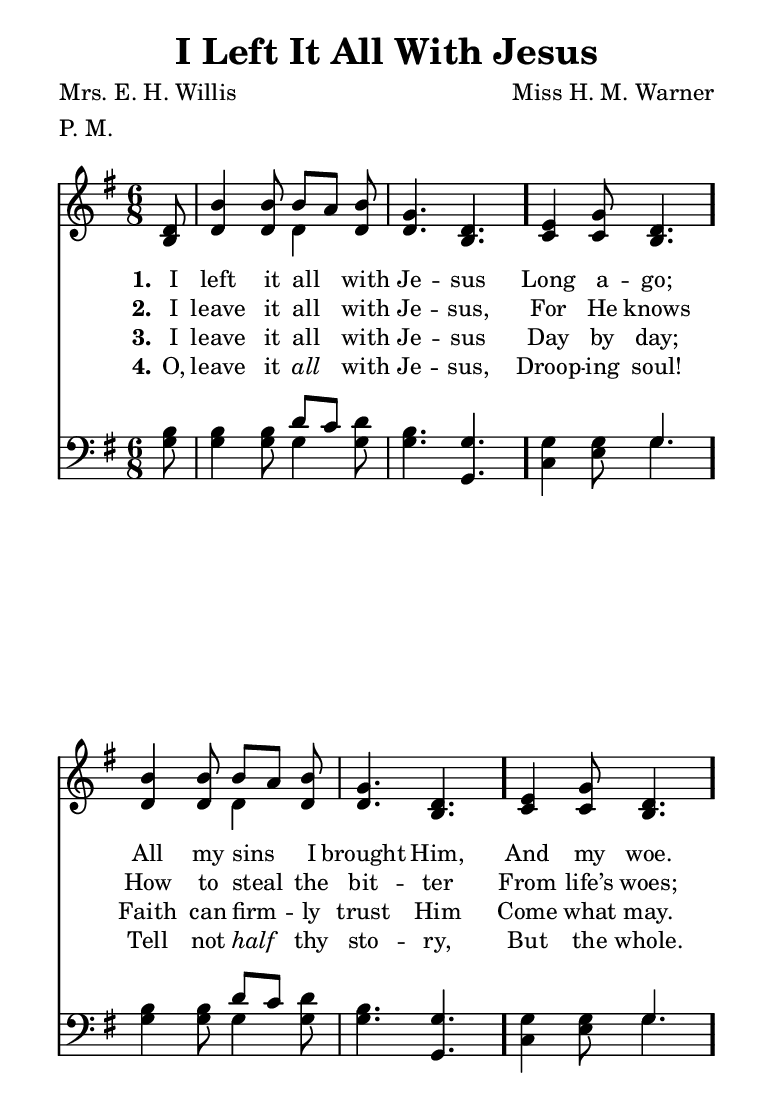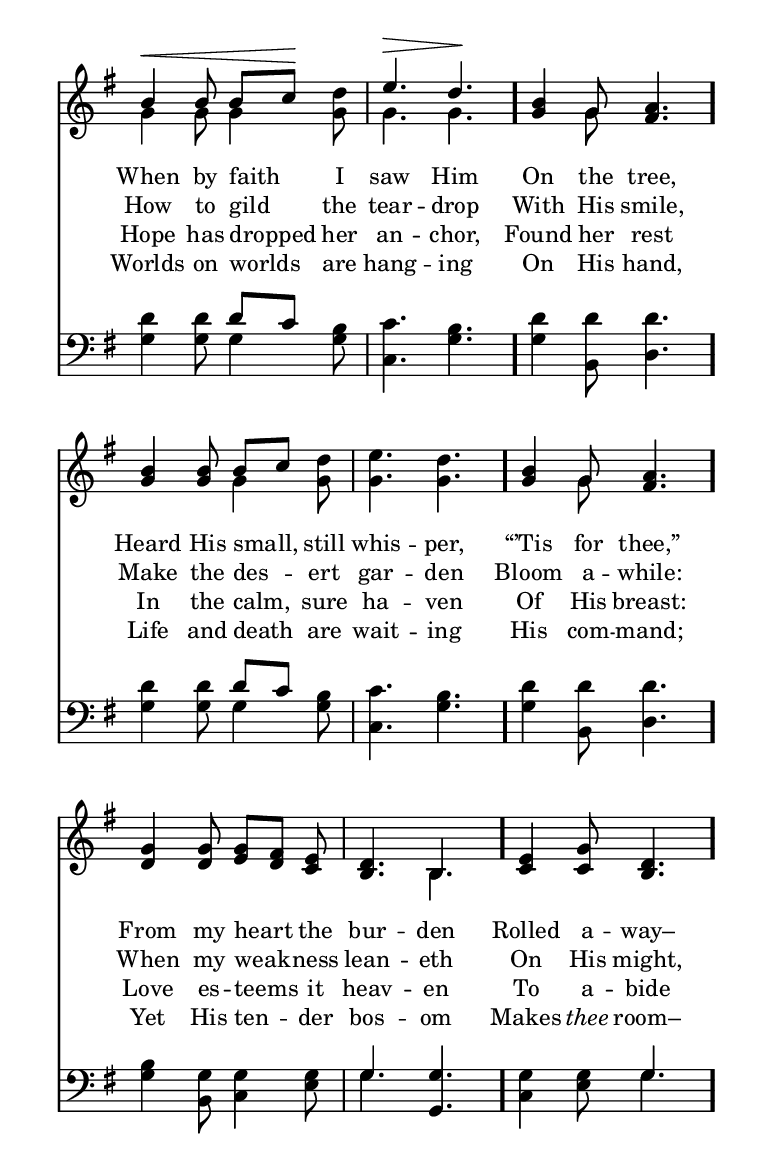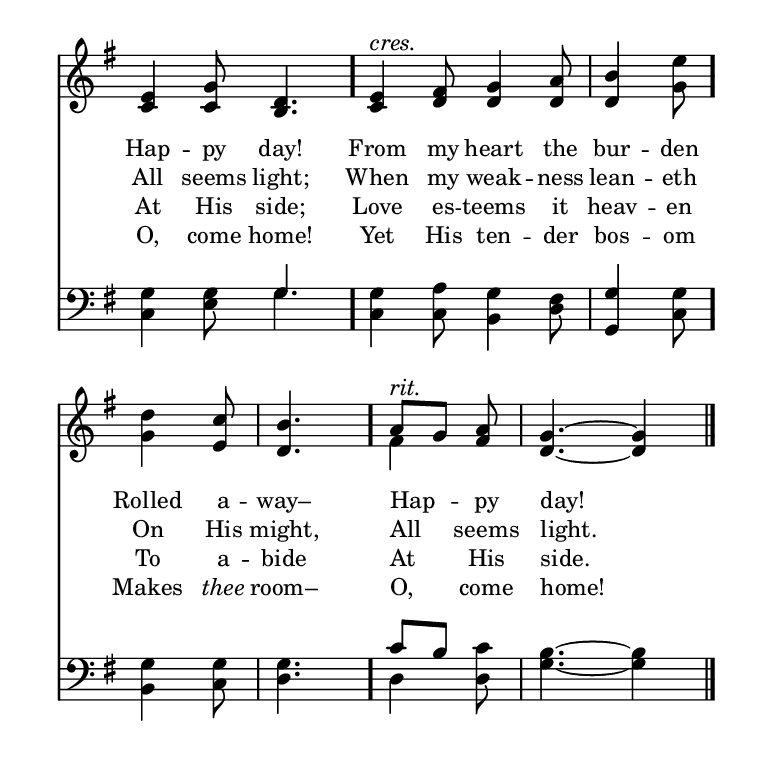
\include "common/global.ily"
\paper {
  \include "common/paper.ily"
}

\header{
  hymnnumber = "225"
  title = "I Left It All With Jesus"
  tunename = ""
  meter = "P. M."
  poet = "Mrs. E. H. Willis"
  composer = "Miss H. M. Warner"
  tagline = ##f
}

global = {
  \include "common/overrides.ily"
  \override Staff.TimeSignature.style = #'numbered
  \time 6/8
  \override Score.MetronomeMark.transparent = ##t % hide all fermata changes too
  \tempo 4=80
  \key g \major
  \partial 8
  \autoBeamOff
}

notesSoprano = {
\global
\relative c' {

  d8 | b'4 b8 b[ a] b | g4. d |
  e4 g8 d4. |
  b'4 b8 b[ a] b | g4. d |
  e4 g8 d4. |
  b'4^\< b8 b[ c]\! d | e4.^\> d\!
  b4 g8 a4. |
  b4 b8 b[ c] d | e4. d
  b4 g8 a4. |
  g4 g8 g[ fis] e | d4. b |
  e4 g8 d4. |
  e4 g8 d4. |
  e4^\markup{\italic cres.} fis8 g4 a8 | b4 e8
  d4 c8 | b4.
  a8^\markup{\italic rit.}[ g] a | g4. ~ g4

  \bar "|."

}
}

notesAlto = {
\global
\relative e' {

  b8 | d4 d8 d4 d8 | d4. b |
  c4 c8 b4. |
  d4 d8 d4 d8 | d4. b |
  c4 c8 b4. |
  g'4 g8 g4 g8 | g4. g |
  g4 g8 fis4. |
  g4 g8 g4 g8 | g4. g |
  g4 g8 fis4. |
  d4 d8 e8[ d] c8 | b4. b |
  c4 c8 b4. |
  c4 c8 b4. |
  c4 d8 d4 d8 | d4 g8
  g4 e8 | d4.
  fis4 fis8 | d4. ~ d4

}
}

notesTenor = {
\global
\relative a {

  b8 | b4 b8 d[ c] d | b4. g |
  g4 g8 g4. |
  b4 b8 d[ c] d | b4. g |
  g4 g8 g4. |
  d'4 d8 d[ c] b | c4. b4. |
  d4 d8 d4. |
  d4 d8 d[ c] b | c4. b4. |
  d4 d8 d4. |
  b4 g8 g4 g8 | g4. g |
  g4 g8 g4. |
  g4 g8 g4. |
  g4 a8 g4 fis8 | g4 g8
  g4 g8 | g4.
  c8[ b] c | b4. ~ b4

}
}

notesBass = {
\global
\relative f {

  g8 | g4 g8 g4 g8 | g4. g, |
  c4 e8 g4. |
  g4 g8 g4 g8 | g4. g, |
  c4 e8 g4. |
  g4 g8 g4 g8 | c,4. g' |
  g4 b,8 d4. |
  g4 g8 g4 g8 | c,4. g' |
  g4 b,8 d4. |
  g4 b,8 c4 e8 | g4. g, |
  c4 e8 g4. |
  c,4 e8 g4. |
  c,4 c8 b4 d8 | g,4 c8
  b4 c8 | d4.
  d4 d8 | g4. ~ g4

}
}

wordsA = \lyricmode {
\set stanza = "1."

I left it all with Je -- sus \bar "."
Long a -- go; \bar "."
All my sins I brought Him, \bar "."
And my woe. \bar "."
When by faith I saw Him \bar "."
On the tree, \bar "."
Heard His small, still whis -- per, \bar "."
“’Tis for thee,” \bar "."
%{HIDE>%} From my heart the bur -- den \bar "."
Rolled a -- way– \bar "."
Hap -- py day! \bar "." %{<HIDE%}
From my heart the bur -- den \bar "."
Rolled a -- way– \bar "."
Hap -- py day! \bar "."

}

wordsB = \lyricmode {
\set stanza = "2."

I leave it all with Je -- sus,
For He knows
How to steal the bit -- ter
From life’s woes;
How to gild the tear -- drop
With His smile,
Make the des -- ert gar -- den
Bloom a -- while:
%{HIDE>%} When my weak -- ness lean -- eth
On His might,
All seems light; %{<HIDE%}
When my weak -- ness lean -- eth
On His might,
All seems light.

}

wordsC = \lyricmode {
\set stanza = "3."

I leave it all with Je -- sus
Day by day;
Faith can firm -- ly trust Him
Come what may.
Hope has dropped her an -- chor,
Found her rest
In the calm, sure ha -- ven
Of His breast:
%{HIDE>%} Love es -- teems it heav -- en
To a -- bide
At His side; %{<HIDE%}
Love es -- teems it heav -- en
To a -- bide
At His side.

}

wordsD = \lyricmode {
\set stanza = "4."

O, leave it \italicsOn all \italicsOff with Je -- sus,
Droop -- ing soul!
Tell not \italicsOn half \italicsOff thy sto -- ry,
But the whole.
Worlds on worlds are hang -- ing
On His hand,
Life and death are wait -- ing
His com -- mand;
%{HIDE>%} Yet His ten -- der bos -- om
Makes \italicsOn thee \italicsOff room–
O, come home! %{<HIDE%}
Yet His ten -- der bos -- om
Makes \italicsOn thee \italicsOff room–
O, come home!

}

\score {
  \context ChoirStaff <<
    \context Staff = upper <<
      \set Staff.autoBeaming = ##f
      \set ChoirStaff.systemStartDelimiter = #'SystemStartBar
      \set ChoirStaff.printPartCombineTexts = ##f
      \partcombine #'(2 . 9) \notesSoprano \notesAlto
      \context NullVoice = sopranos { \voiceOne << \notesSoprano >> }
      \context NullVoice = altos { \voiceTwo << \notesAlto >> }
      \context Lyrics = one   \lyricsto sopranos \wordsA
      \context Lyrics = two   \lyricsto sopranos \wordsB
      \context Lyrics = three \lyricsto sopranos \wordsC
      \context Lyrics = four  \lyricsto sopranos \wordsD
    >>
    \context Staff = men <<
      \clef bass
      \set ChoirStaff.printPartCombineTexts = ##f
      \partcombine #'(2 . 9) \notesTenor \notesBass
      \context NullVoice = tenors { \voiceOne << \notesTenor >> }
      \context NullVoice = basses { \voiceTwo << \notesBass >> }
    >>
  >>
  \layout {
    \include "common/layout.ily"
  }
  \midi{
    \include "common/midi.ily"
  }
}

\version "2.19.49"  % necessary for upgrading to future LilyPond versions.

% vi:set et ts=2 sw=2 ai nocindent syntax=lilypond:
